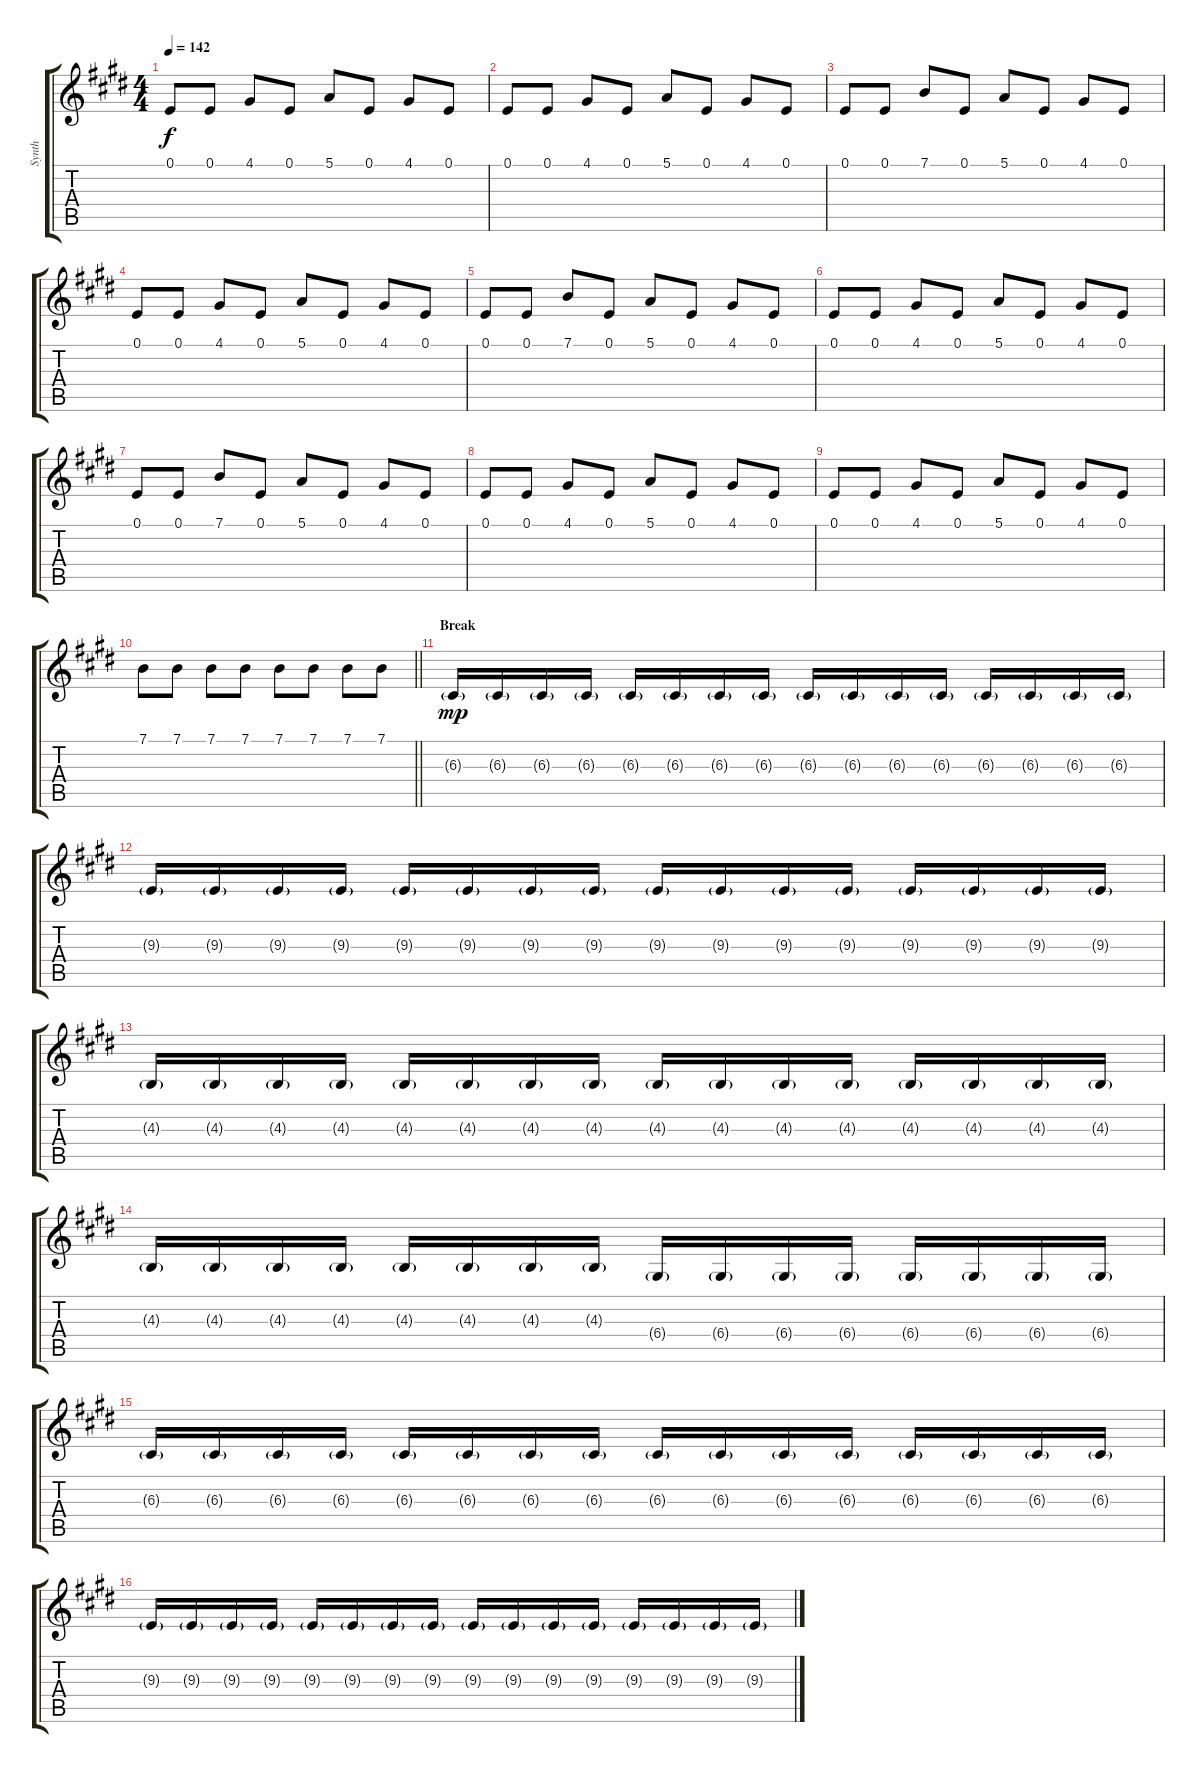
\track ("Synth" "Synth") {instrument lead2sawtooth}
\staff {score tabs}
\tuning (E4 B3 G3 D3 A2 E2) {hide}
\ts (4 4)
\tempo 142
\clef g2
\ks e
0.1.8{dy f} 0.1.8 4.1.8 0.1.8 5.1.8 0.1.8 4.1.8 0.1.8 |
0.1.8 0.1.8 4.1.8 0.1.8 5.1.8 0.1.8 4.1.8 0.1.8 |
0.1.8 0.1.8 7.1.8 0.1.8 5.1.8 0.1.8 4.1.8 0.1.8 |
0.1.8 0.1.8 4.1.8 0.1.8 5.1.8 0.1.8 4.1.8 0.1.8 |
0.1.8 0.1.8 7.1.8 0.1.8 5.1.8 0.1.8 4.1.8 0.1.8 |
0.1.8 0.1.8 4.1.8 0.1.8 5.1.8 0.1.8 4.1.8 0.1.8 |
0.1.8 0.1.8 7.1.8 0.1.8 5.1.8 0.1.8 4.1.8 0.1.8 |
0.1.8 0.1.8 4.1.8 0.1.8 5.1.8 0.1.8 4.1.8 0.1.8 |
0.1.8 0.1.8 4.1.8 0.1.8 5.1.8 0.1.8 4.1.8 0.1.8 |
\barLineRight lightlight
7.1.8 7.1.8 7.1.8 7.1.8 7.1.8 7.1.8 7.1.8 7.1.8 |
\section ("" "Break")
6.3{g}.16{dy mp} 6.3{g}.16 6.3{g}.16 6.3{g}.16 6.3{g}.16 6.3{g}.16 6.3{g}.16 6.3{g}.16 6.3{g}.16 6.3{g}.16 6.3{g}.16 6.3{g}.16 6.3{g}.16 6.3{g}.16 6.3{g}.16 6.3{g}.16 |
9.3{g}.16 9.3{g}.16 9.3{g}.16 9.3{g}.16 9.3{g}.16 9.3{g}.16 9.3{g}.16 9.3{g}.16 9.3{g}.16 9.3{g}.16 9.3{g}.16 9.3{g}.16 9.3{g}.16 9.3{g}.16 9.3{g}.16 9.3{g}.16 |
4.3{g}.16 4.3{g}.16 4.3{g}.16 4.3{g}.16 4.3{g}.16 4.3{g}.16 4.3{g}.16 4.3{g}.16 4.3{g}.16 4.3{g}.16 4.3{g}.16 4.3{g}.16 4.3{g}.16 4.3{g}.16 4.3{g}.16 4.3{g}.16 |
4.3{g}.16 4.3{g}.16 4.3{g}.16 4.3{g}.16 4.3{g}.16 4.3{g}.16 4.3{g}.16 4.3{g}.16 6.4{g}.16 6.4{g}.16 6.4{g}.16 6.4{g}.16 6.4{g}.16 6.4{g}.16 6.4{g}.16 6.4{g}.16 |
6.3{g}.16 6.3{g}.16 6.3{g}.16 6.3{g}.16 6.3{g}.16 6.3{g}.16 6.3{g}.16 6.3{g}.16 6.3{g}.16 6.3{g}.16 6.3{g}.16 6.3{g}.16 6.3{g}.16 6.3{g}.16 6.3{g}.16 6.3{g}.16 |
9.3{g}.16 9.3{g}.16 9.3{g}.16 9.3{g}.16 9.3{g}.16 9.3{g}.16 9.3{g}.16 9.3{g}.16 9.3{g}.16 9.3{g}.16 9.3{g}.16 9.3{g}.16 9.3{g}.16 9.3{g}.16 9.3{g}.16 9.3{g}.16
